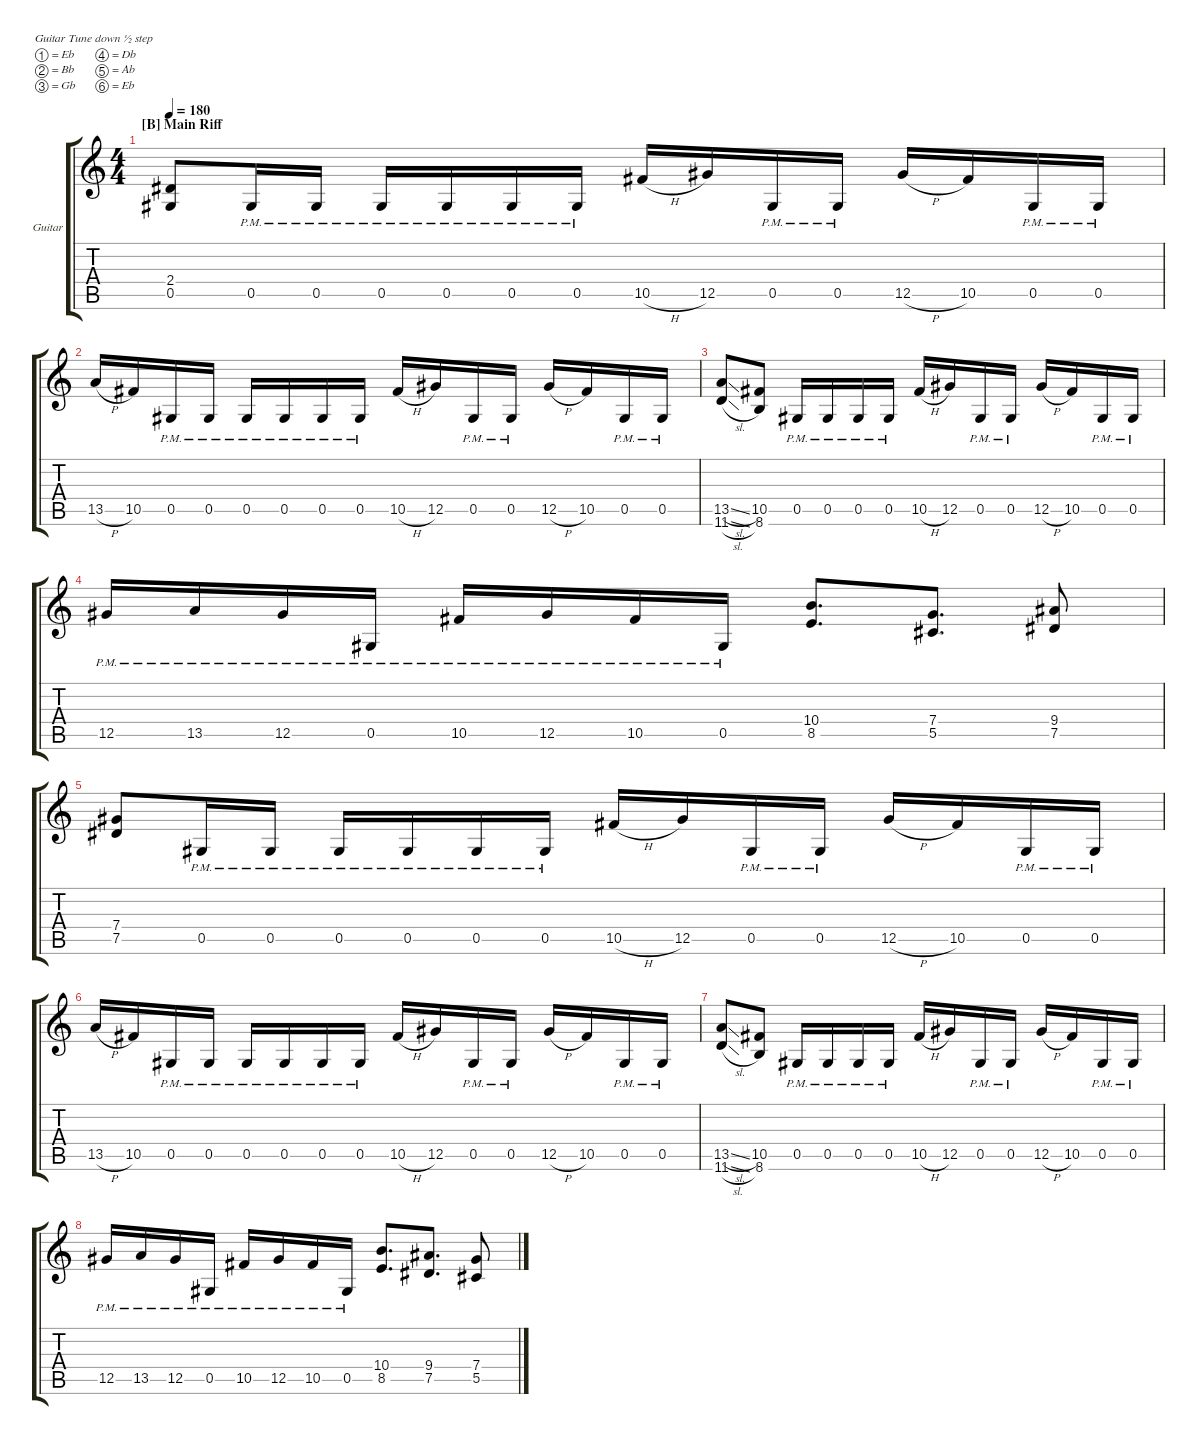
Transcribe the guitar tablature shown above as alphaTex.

\hideDynamics
\bracketExtendMode groupsimilarinstruments
\firstSystemTrackNameOrientation horizontal
\otherSystemsTrackNameOrientation horizontal
\track ("Davish G. Àlvarez - Guitar" "Guitar") {instrument overdrivenguitar}
\staff {score tabs}
\tuning (Eb4 Bb3 Gb3 Db3 Ab2 Eb2)
\ts (4 4)
\beaming (8 2 2 2 2 2 2)
\section ("B" "Main Riff")
\tempo 180
\clef g2
\scale
0.520531
\ks c
(2.4 0.5).8{dy f} 0.5{pm}.16 0.5{pm}.16 0.5{pm}.16 0.5{pm}.16 0.5{pm}.16 0.5{pm}.16 10.5{h}.16 12.5.16 0.5{pm}.16 0.5{pm}.16 12.5{h}.16 10.5.16 0.5{pm}.16 0.5{pm}.16 |
\scale
0.479694 13.5{h}.16 10.5.16 0.5{pm}.16 0.5{pm}.16 0.5{pm}.16 0.5{pm}.16 0.5{pm}.16 0.5{pm}.16 10.5{h}.16 12.5.16 0.5{pm}.16 0.5{pm}.16 12.5{h}.16 10.5.16 0.5{pm}.16 0.5{pm}.16 |
\scale
0.521796 (13.5{sl} 11.6{sl}).8 (10.5 8.6).8 0.5{pm}.16 0.5{pm}.16 0.5{pm}.16 0.5{pm}.16 10.5{h}.16 12.5.16 0.5{pm}.16 0.5{pm}.16 12.5{h}.16 10.5.16 0.5{pm}.16 0.5{pm}.16 |
\scale
0.478125 12.5{pm}.16 13.5{pm}.16 12.5{pm}.16 0.5{pm}.16 10.5{pm}.16 12.5{pm}.16 10.5{pm}.16 0.5{pm}.16 (10.4 8.5).8{d} (7.4 5.5).8{d} (9.4 7.5).8 |
\scale
0.519265 (7.4 7.5).8 0.5{pm}.16 0.5{pm}.16 0.5{pm}.16 0.5{pm}.16 0.5{pm}.16 0.5{pm}.16 10.5{h}.16 12.5.16 0.5{pm}.16 0.5{pm}.16 12.5{h}.16 10.5.16 0.5{pm}.16 0.5{pm}.16 |
\scale
0.480801 13.5{h}.16 10.5.16 0.5{pm}.16 0.5{pm}.16 0.5{pm}.16 0.5{pm}.16 0.5{pm}.16 0.5{pm}.16 10.5{h}.16 12.5.16 0.5{pm}.16 0.5{pm}.16 12.5{h}.16 10.5.16 0.5{pm}.16 0.5{pm}.16 |
\scale
0.518937 (13.5{sl} 11.6{sl}).8 (10.5 8.6).8 0.5{pm}.16 0.5{pm}.16 0.5{pm}.16 0.5{pm}.16 10.5{h}.16 12.5.16 0.5{pm}.16 0.5{pm}.16 12.5{h}.16 10.5.16 0.5{pm}.16 0.5{pm}.16 |
\scale
0.480971 12.5{pm}.16 13.5{pm}.16 12.5{pm}.16 0.5{pm}.16 10.5{pm}.16 12.5{pm}.16 10.5{pm}.16 0.5{pm}.16 (10.4 8.5).8{d} (9.4 7.5).8{d} (7.4 5.5).8
